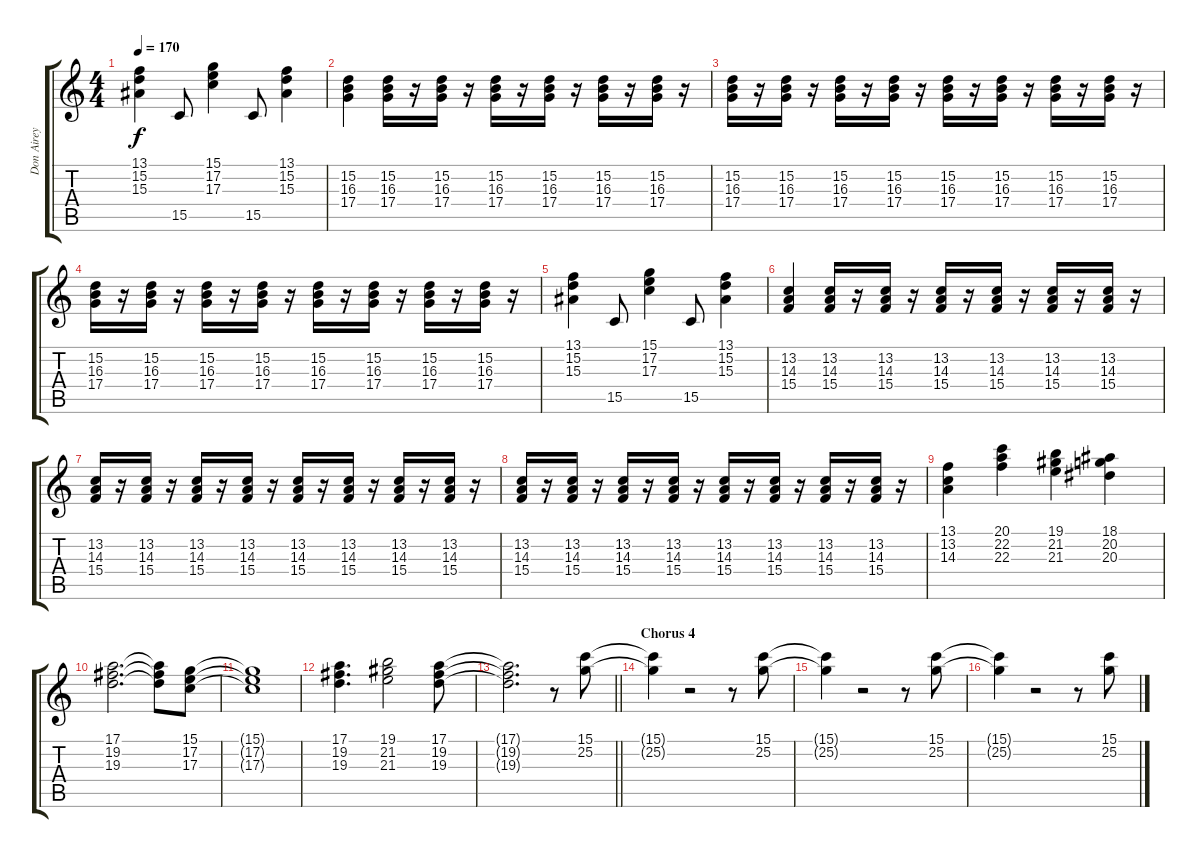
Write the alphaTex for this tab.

\track ("Don Airey - Right Hand" "Don Airey ") {instrument drawbarorgan}
\staff {score tabs}
\tuning (E4 B3 G3 D3 A2 E2) {hide}
\ts (4 4)
\tempo 170
\clef g2
\ks c
(13.1 15.2 15.3).4{dy f} 15.5.8 (15.1 17.2 17.3).4 15.5.8 (13.1 15.2 15.3).4 |
(15.2 16.3 17.4).4 (15.2 16.3 17.4).16 r.16 (15.2 16.3 17.4).16 r.16 (15.2 16.3 17.4).16 r.16 (15.2 16.3 17.4).16 r.16 (15.2 16.3 17.4).16 r.16 (15.2 16.3 17.4).16 r.16 |
(15.2 16.3 17.4).16 r.16 (15.2 16.3 17.4).16 r.16 (15.2 16.3 17.4).16 r.16 (15.2 16.3 17.4).16 r.16 (15.2 16.3 17.4).16 r.16 (15.2 16.3 17.4).16 r.16 (15.2 16.3 17.4).16 r.16 (15.2 16.3 17.4).16 r.16 |
(15.2 16.3 17.4).16 r.16 (15.2 16.3 17.4).16 r.16 (15.2 16.3 17.4).16 r.16 (15.2 16.3 17.4).16 r.16 (15.2 16.3 17.4).16 r.16 (15.2 16.3 17.4).16 r.16 (15.2 16.3 17.4).16 r.16 (15.2 16.3 17.4).16 r.16 |
(13.1 15.2 15.3).4 15.5.8 (15.1 17.2 17.3).4 15.5.8 (13.1 15.2 15.3).4 |
(13.2 14.3 15.4).4 (13.2 14.3 15.4).16 r.16 (13.2 14.3 15.4).16 r.16 (13.2 14.3 15.4).16 r.16 (13.2 14.3 15.4).16 r.16 (13.2 14.3 15.4).16 r.16 (13.2 14.3 15.4).16 r.16 |
(13.2 14.3 15.4).16 r.16 (13.2 14.3 15.4).16 r.16 (13.2 14.3 15.4).16 r.16 (13.2 14.3 15.4).16 r.16 (13.2 14.3 15.4).16 r.16 (13.2 14.3 15.4).16 r.16 (13.2 14.3 15.4).16 r.16 (13.2 14.3 15.4).16 r.16 |
(13.2 14.3 15.4).16 r.16 (13.2 14.3 15.4).16 r.16 (13.2 14.3 15.4).16 r.16 (13.2 14.3 15.4).16 r.16 (13.2 14.3 15.4).16 r.16 (13.2 14.3 15.4).16 r.16 (13.2 14.3 15.4).16 r.16 (13.2 14.3 15.4).16 r.16 |
(13.1 13.2 14.3).4 (20.1 22.2 22.3).4 (19.1 21.2 21.3).4 (18.1 20.2 20.3).4 |
(17.1 19.2 19.3).2{d} (17.1{t} 19.2{t} 19.3{t}).8 (15.1 17.2 17.3).8 |
(15.1{t} 17.2{t} 17.3{t}).1 |
(17.1 19.2 19.3).4{d} (19.1 21.2 21.3).2 (17.1 19.2 19.3).8 |
\barLineRight lightlight
(17.1{t} 19.2{t} 19.3{t}).2{d} r.8 (15.1 25.2).8 |
\section ("" "Chorus 4")
(15.1{t} 25.2{t}).4 r.2 r.8 (15.1 25.2).8 |
(15.1{t} 25.2{t}).4 r.2 r.8 (15.1 25.2).8 |
(15.1{t} 25.2{t}).4 r.2 r.8 (15.1 25.2).8
